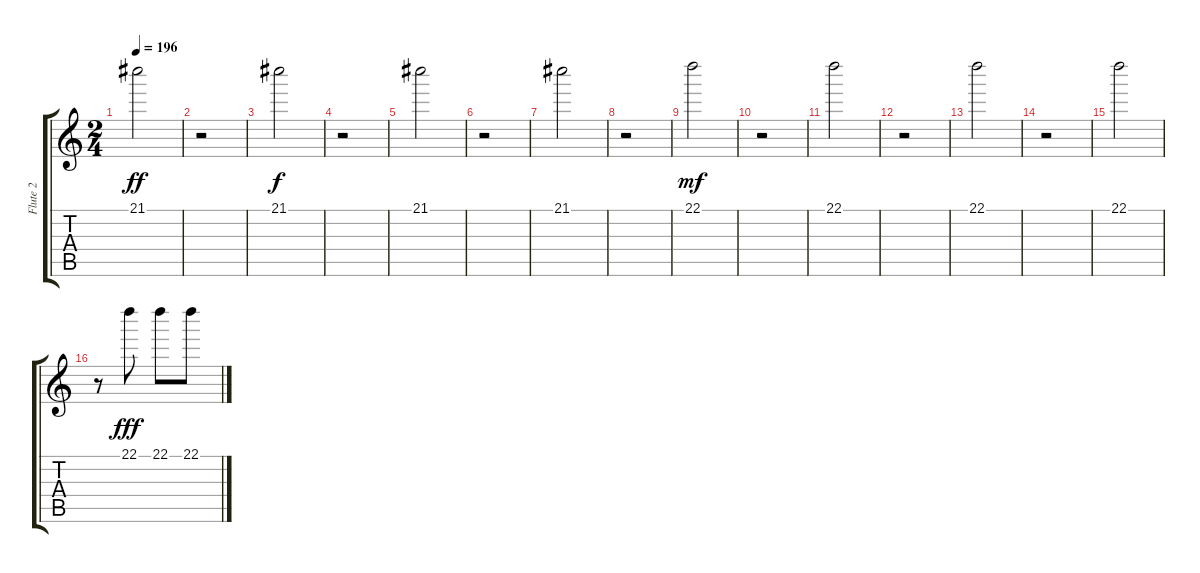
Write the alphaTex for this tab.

\track ("Flute 2" "Flute 2") {instrument acousticguitarnylon}
\staff {score tabs}
\tuning (E4 B3 G3 D3 A2 E2) {hide}
\ts (2 4)
\tempo 196
\clef g2
\ks c
21.1.2{dy ff} |
r.2 |
21.1.2{dy f} |
r.2 |
21.1.2 |
r.2 |
21.1.2 |
r.2 |
22.1.2{dy mf} |
r.2 |
22.1.2 |
r.2 |
22.1.2 |
r.2 |
22.1.2 |
r.8 22.1.8{dy fff} 22.1.8 22.1.8
